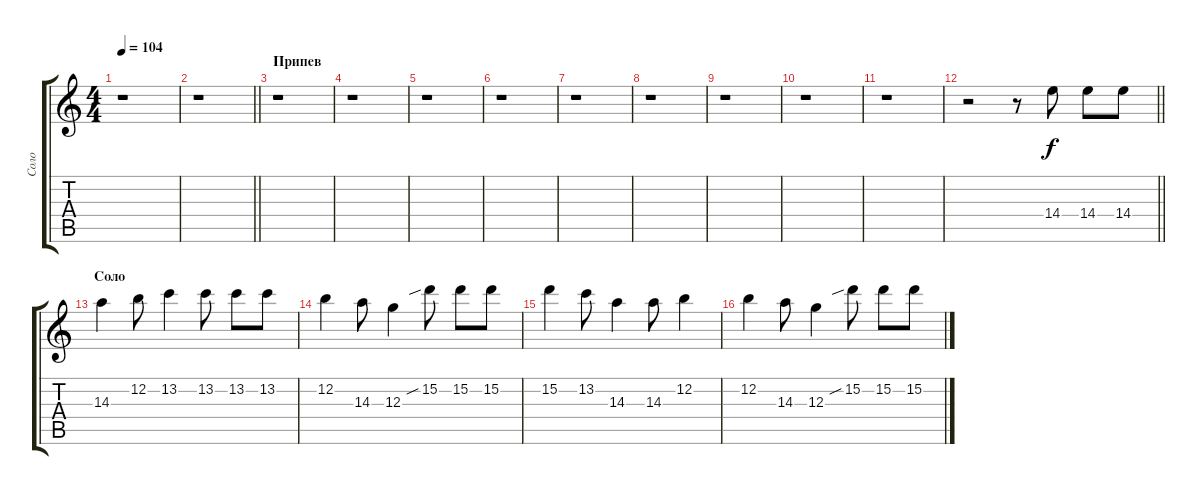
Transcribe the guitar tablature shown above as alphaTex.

\track ("Соло" "Соло") {instrument overdrivenguitar}
\staff {score tabs}
\tuning (E4 B3 G3 D3 A2 E2) {hide}
\ts (4 4)
\tempo 104
\clef g2
\ks c
r.1{dy f} |
\barLineRight lightlight
r.1 |
\section ("" "Припев")
r.1 |
r.1 |
r.1 |
r.1 |
r.1 |
r.1 |
r.1 |
r.1 |
r.1 |
\barLineRight lightlight
r.2 r.8 14.4.8 14.4.8 14.4.8 |
\section ("" "Соло")
14.3.4 12.2.8 13.2.4 13.2.8 13.2.8 13.2.8 |
12.2.4 14.3.8 12.3.4 15.2{sib}.8 15.2.8 15.2.8 |
15.2.4 13.2.8 14.3.4 14.3.8 12.2.4 |
12.2.4 14.3.8 12.3.4 15.2{sib}.8 15.2.8 15.2.8
